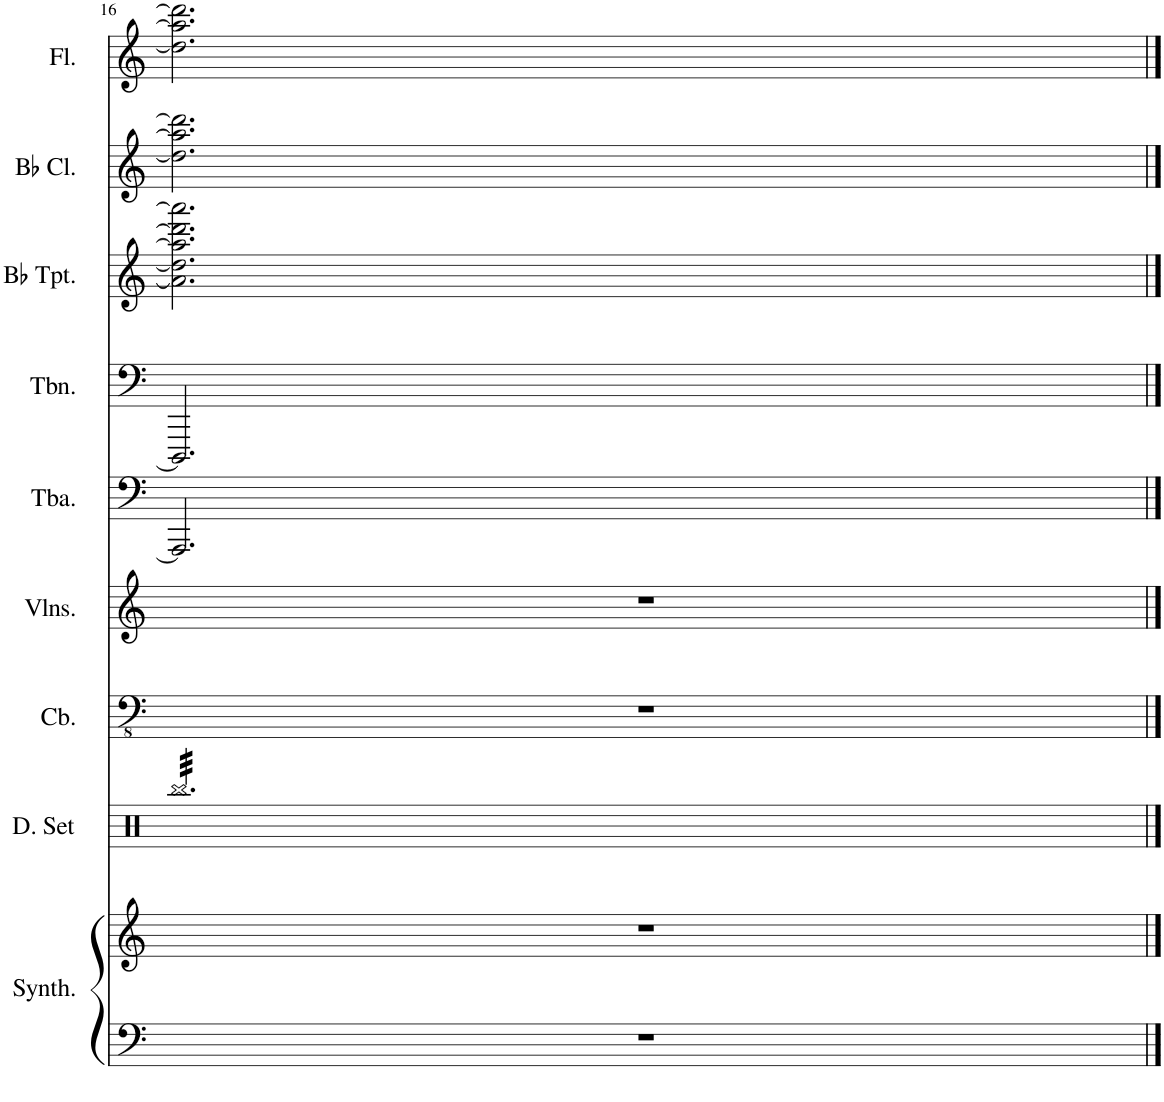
**kern	**kern	**kern	**kern	**kern	**kern	**kern	**kern	**kern	**kern
*part9	*part9	*part8	*part7	*part6	*part5	*part4	*part3	*part2	*part1
*staff10	*staff9	*staff8	*staff7	*staff6	*staff5	*staff4	*staff3	*staff2	*staff1
*I"Goblins Synthesizer	*	*I"Drumset	*I"Contrabass	*I"Violins	*I"Tuba	*I"Trombone	*I"Bb Trumpet	*I"Bb Clarinet	*I"Flute
*I'Synth.	*	*I'D. Set	*I'Cb.	*I'Vlns.	*I'Tba.	*I'Tbn.	*I'Bb Tpt.	*I'Bb Cl.	*I'Fl.
!!LO:PB:g=z
*clefF4	*clefG2	*clefX	*clefFv4	*clefG2	*clefF4	*clefF4	*clefG2	*clefG2	*clefG2
*	*	*	*ITrd7c12	*	*	*	*ITrd1c2	*ITrd1c2	*
*k[]	*k[]	*k[]	*k[]	*k[]	*k[]	*k[]	*k[]	*k[]	*k[]
*M6/8	*M6/8	*M6/8	*M6/8	*M6/8	*M6/8	*M6/8	*M6/8	*M6/8	*M6/8
=16	=16	=16	=16	=16	=16	=16	=16	=16	=16
*	*	*tremolo	*	*	*	*	*	*	*
2.r	2.r	32Rbb/LLL	2.r	2.r	2.AAA/]	2.DDD/]	2.a\] 2.dd\] 2.aa\] 2.ddd\] 2.aaa\]	2.dd\] 2.aa\] 2.ddd\]	2.dd\] 2.aa\] 2.ddd\]
.	.	32Rbb/	.	.	.	.	.	.	.
.	.	32Rbb/	.	.	.	.	.	.	.
.	.	32Rbb/	.	.	.	.	.	.	.
.	.	32Rbb/	.	.	.	.	.	.	.
.	.	32Rbb/	.	.	.	.	.	.	.
.	.	32Rbb/	.	.	.	.	.	.	.
.	.	32Rbb/	.	.	.	.	.	.	.
.	.	32Rbb/	.	.	.	.	.	.	.
.	.	32Rbb/	.	.	.	.	.	.	.
.	.	32Rbb/	.	.	.	.	.	.	.
.	.	32Rbb/	.	.	.	.	.	.	.
.	.	32Rbb/	.	.	.	.	.	.	.
.	.	32Rbb/	.	.	.	.	.	.	.
.	.	32Rbb/	.	.	.	.	.	.	.
.	.	32Rbb/	.	.	.	.	.	.	.
.	.	32Rbb/	.	.	.	.	.	.	.
.	.	32Rbb/	.	.	.	.	.	.	.
.	.	32Rbb/	.	.	.	.	.	.	.
.	.	32Rbb/	.	.	.	.	.	.	.
.	.	32Rbb/	.	.	.	.	.	.	.
.	.	32Rbb/	.	.	.	.	.	.	.
.	.	32Rbb/	.	.	.	.	.	.	.
.	.	32Rbb/JJJ	.	.	.	.	.	.	.
*	*	*Xtremolo	*	*	*	*	*	*	*
==	==	==	==	==	==	==	==	==	==
*-	*-	*-	*-	*-	*-	*-	*-	*-	*-
